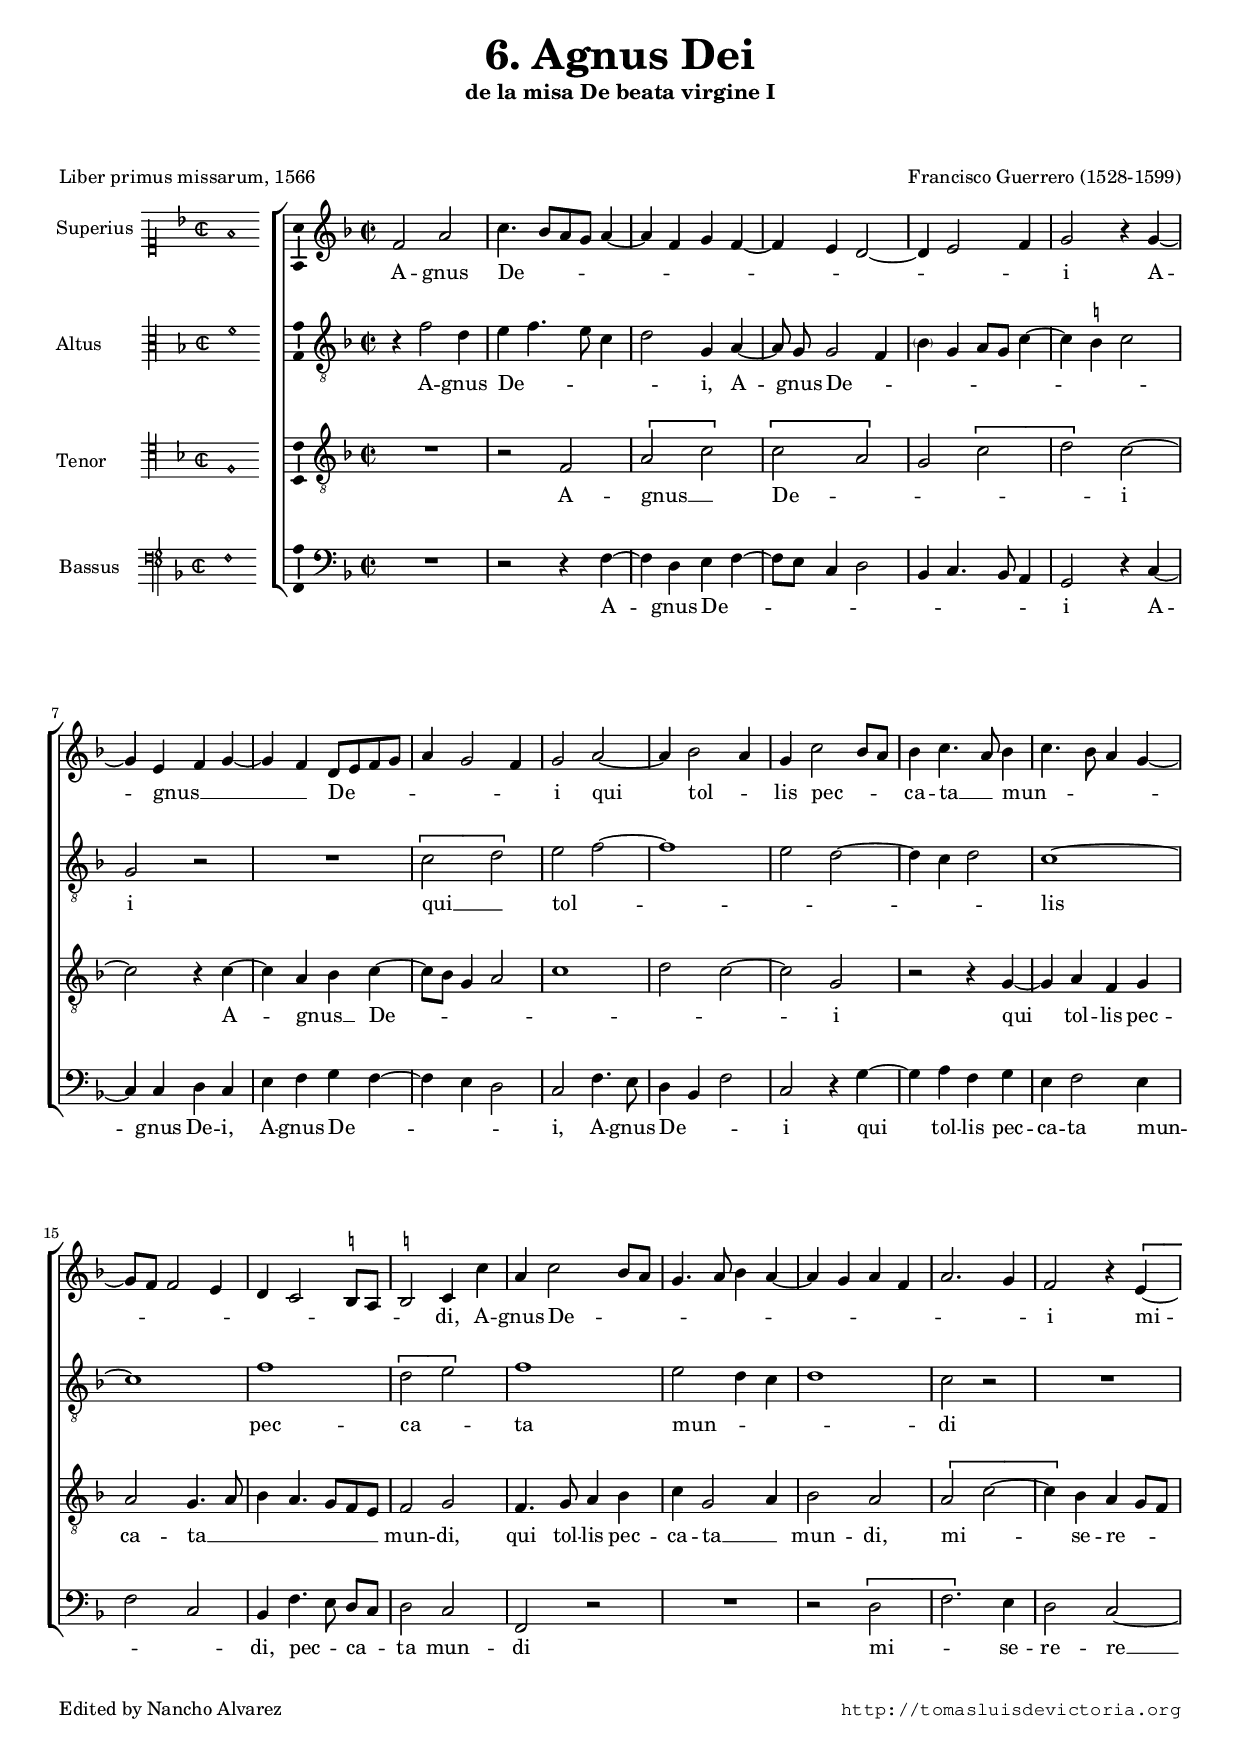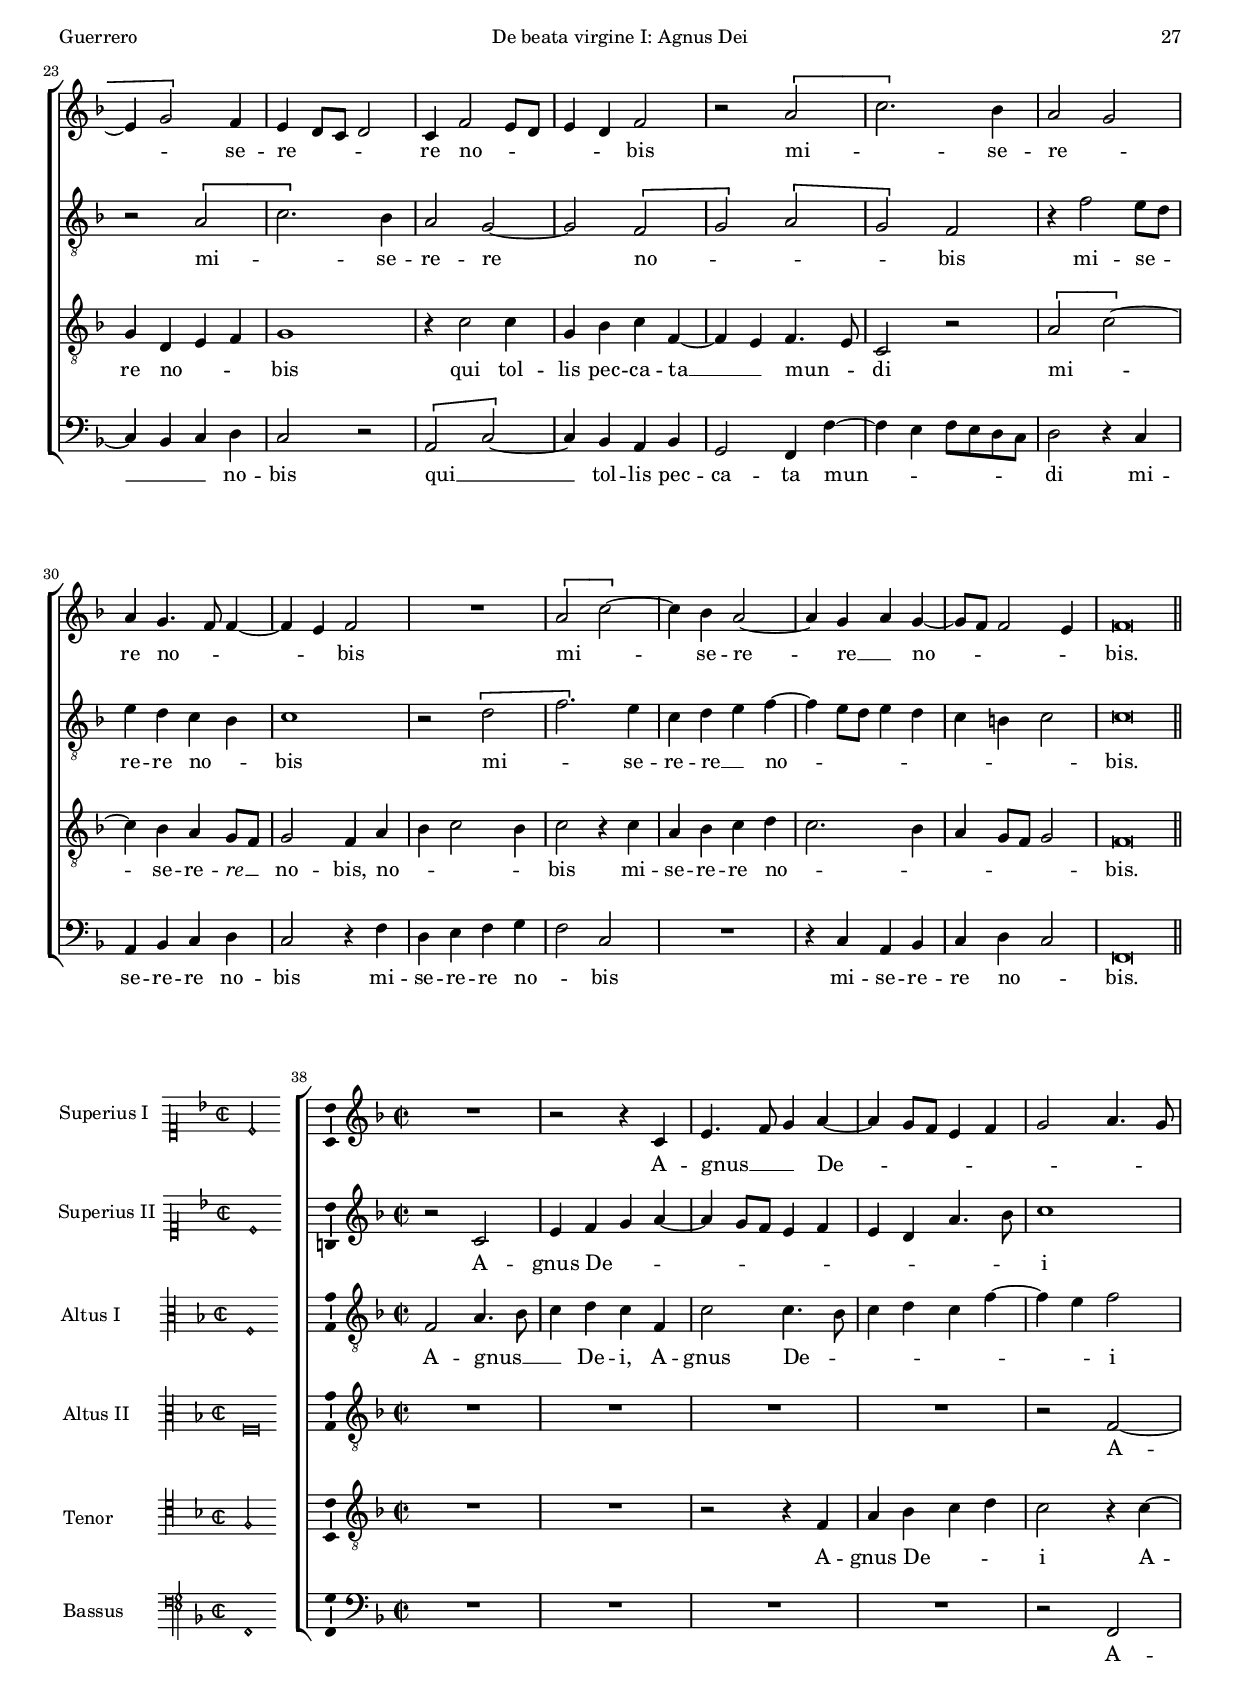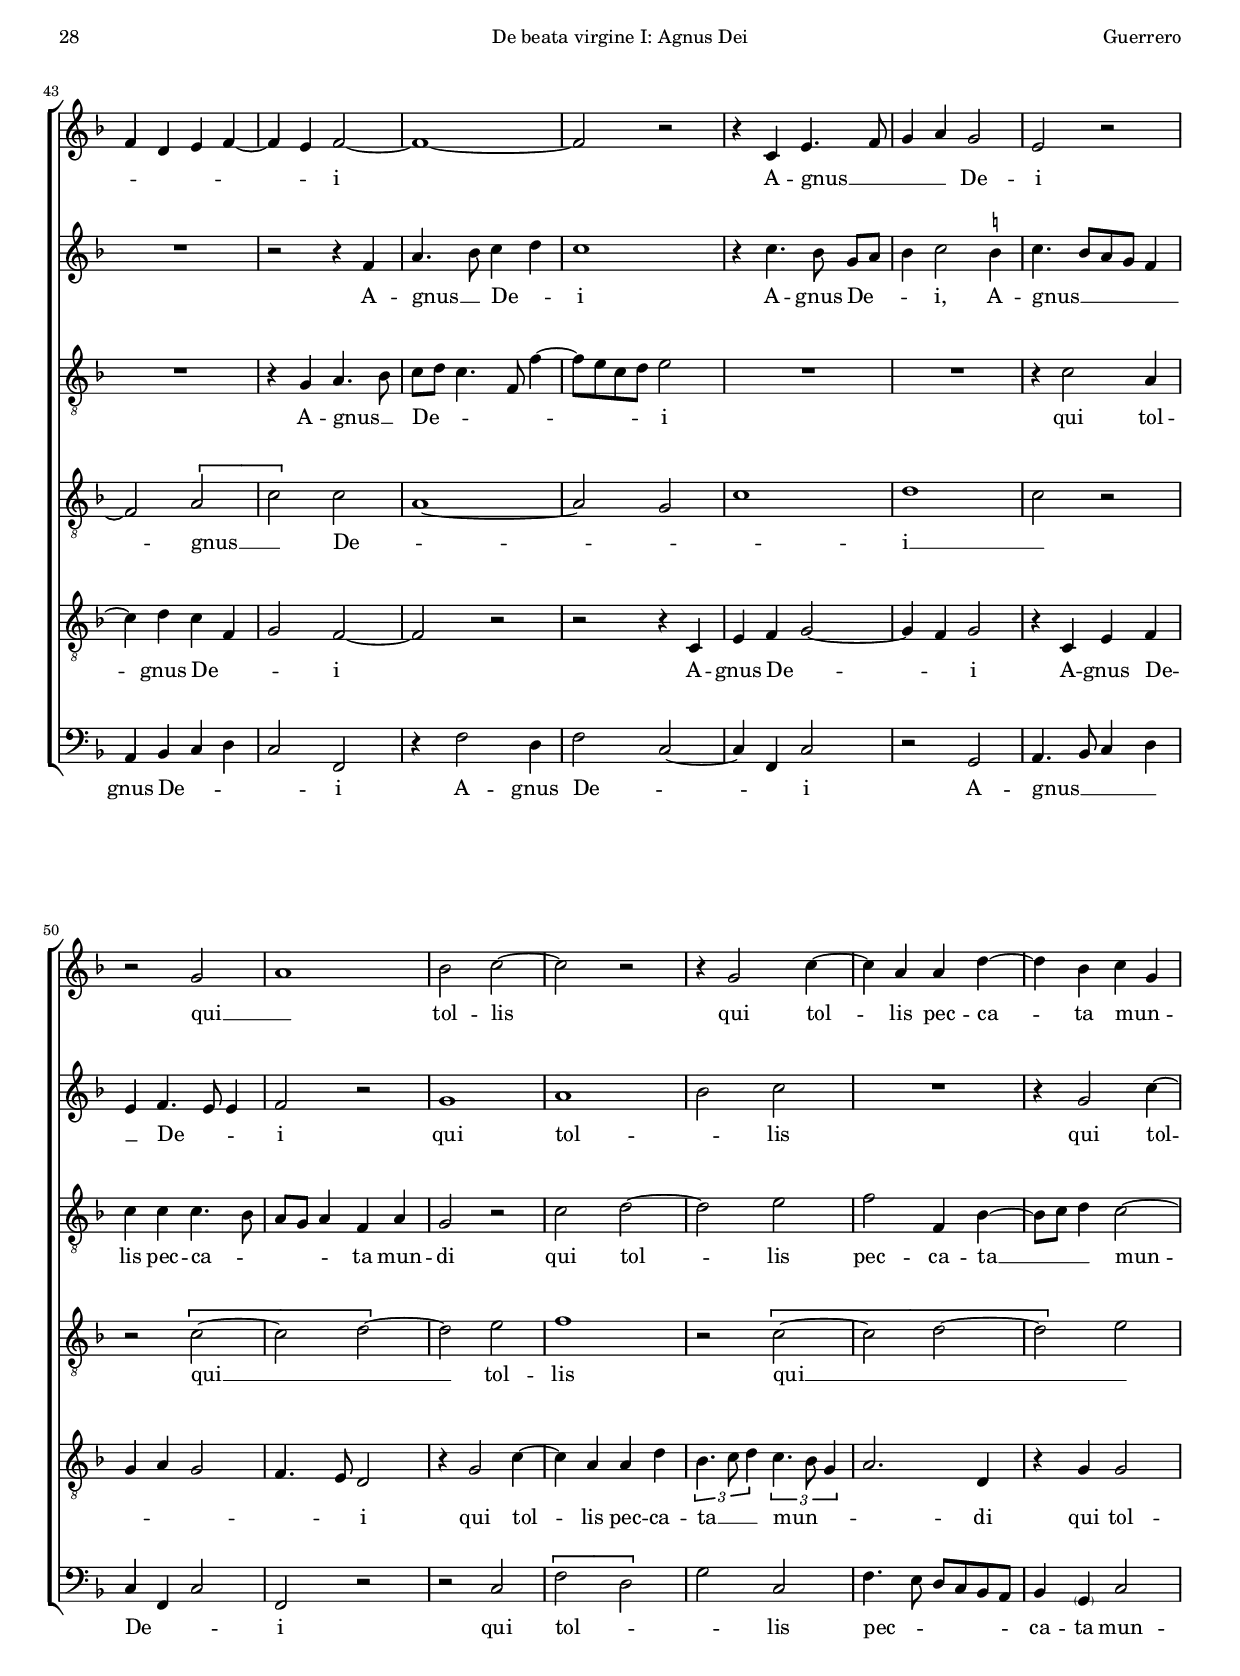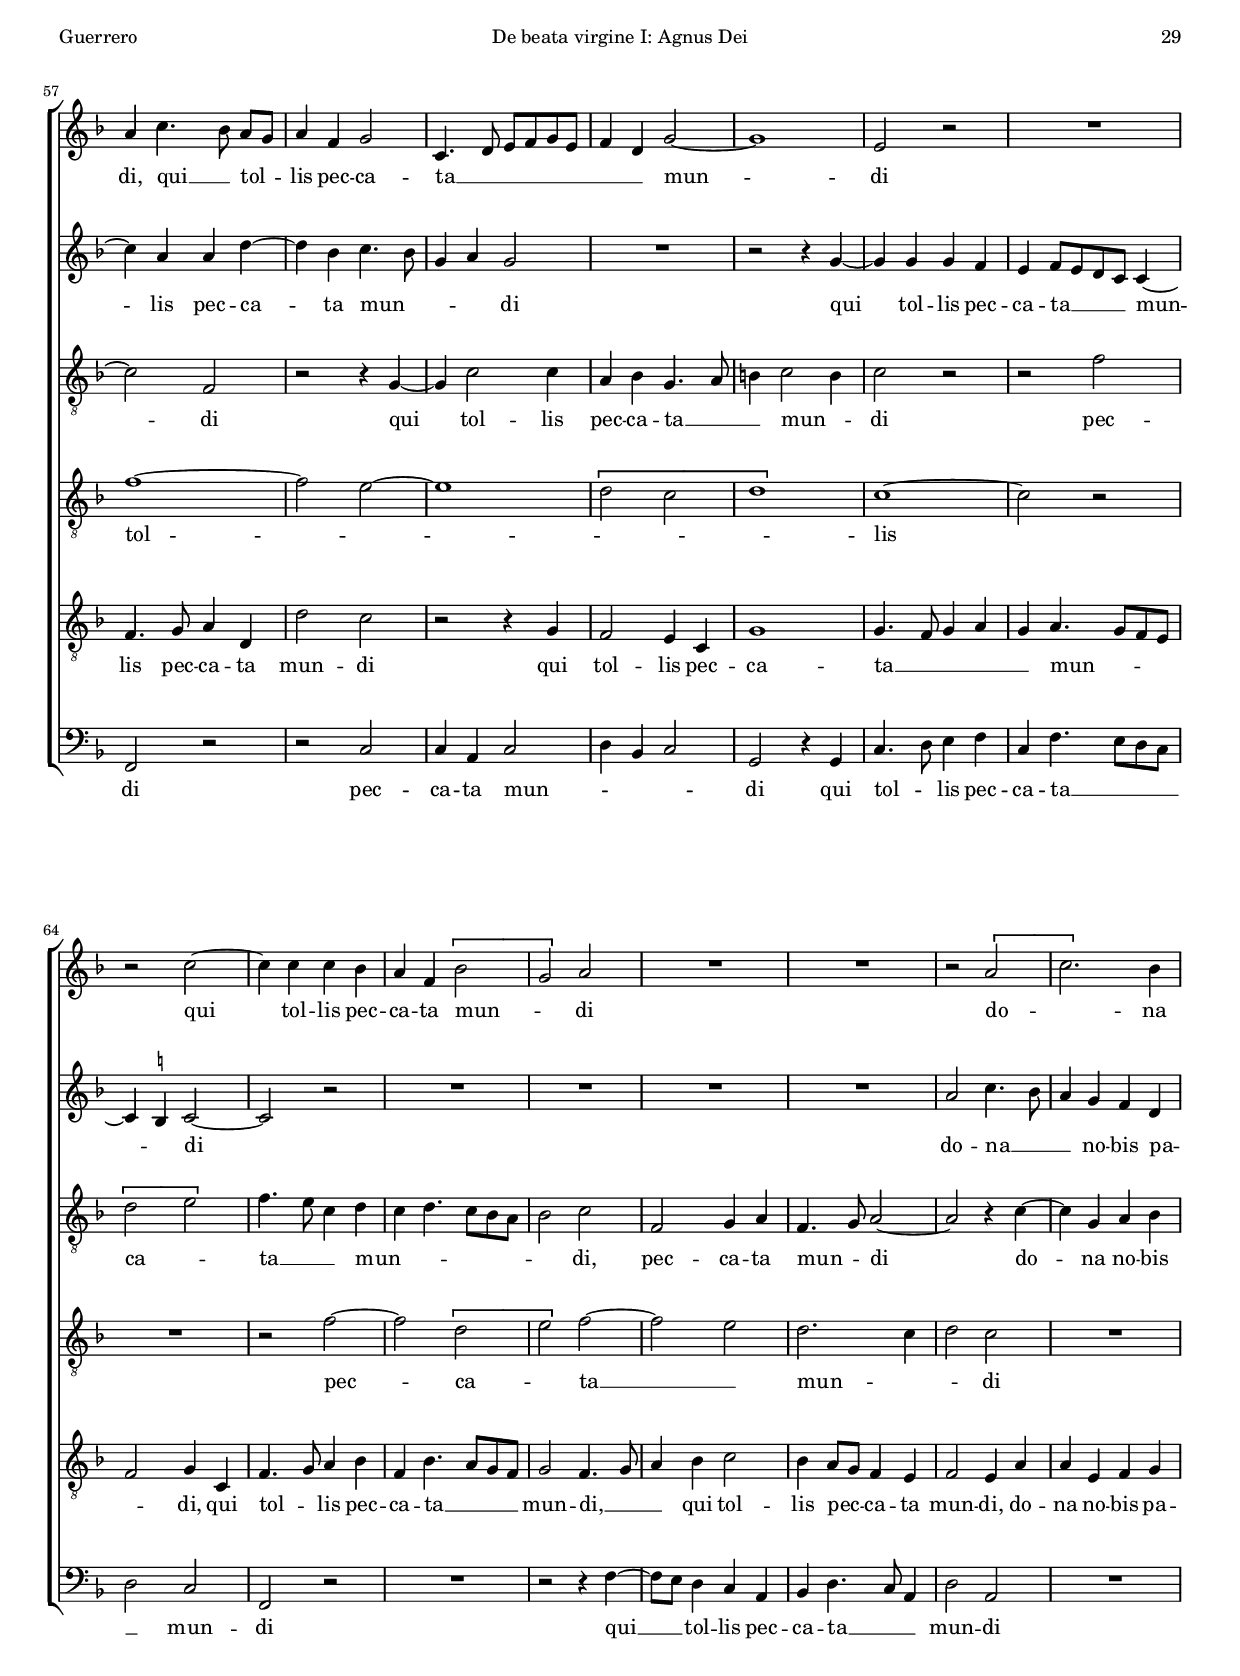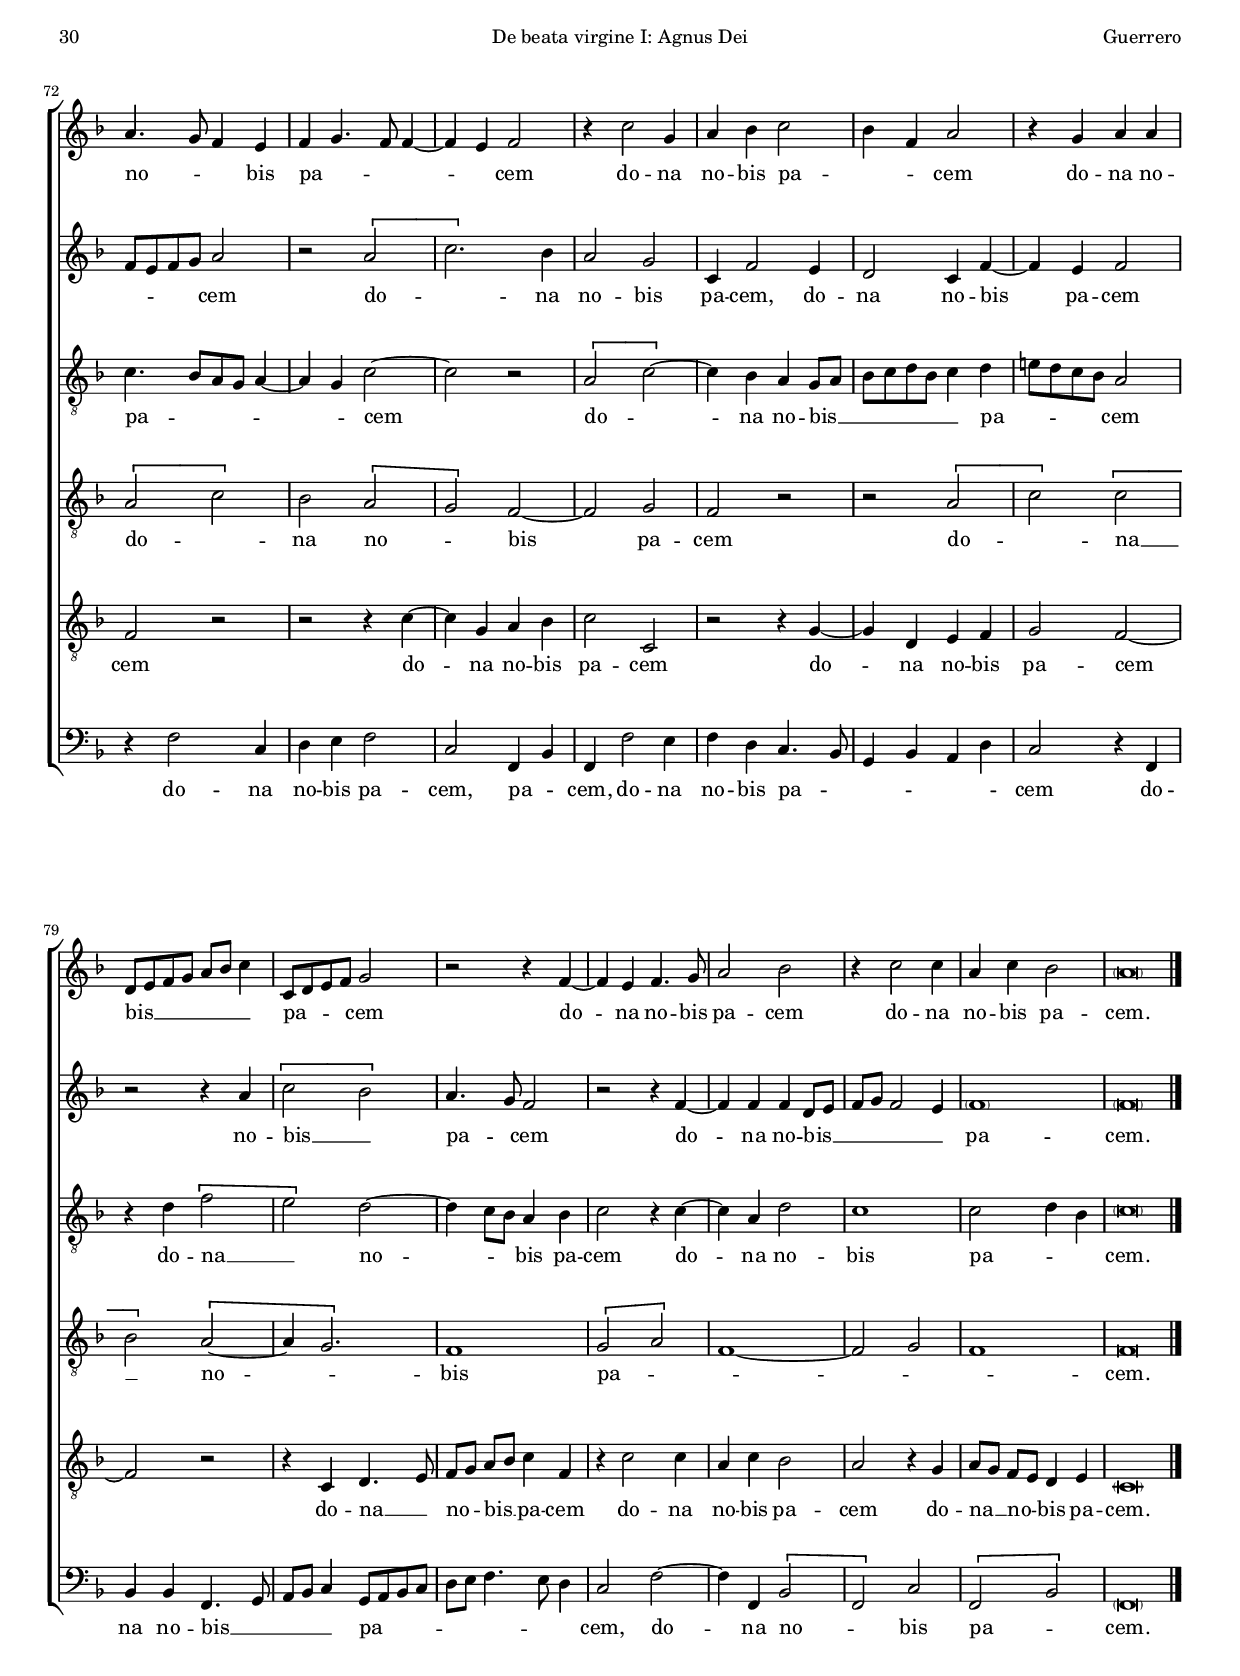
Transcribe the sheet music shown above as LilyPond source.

\version "2.18.0"

#(set-default-paper-size "a4")
#(set-global-staff-size 16.35)
#(ly:set-option 'point-and-click #f)
%mobile -s13.5 -i3.0

italicas=\override LyricText.font-shape = #'italic
rectas=\override LyricText.font-shape = #'upright
ss=\once \set suggestAccidentals = ##t
incipitwidth = 20

htitle="De beata virgine I: Agnus Dei"
hcomposer="Guerrero"

\header {
	title=\markup{\fontsize #3 "6. Agnus Dei"}
	subtitle="de la misa De beata virgine I"
	subsubtitle=\markup{\null \vspace #2 }
	composer="Francisco Guerrero (1528-1599)"
        pdfauthor=\composer
	%opus="(-)"
	poet="Liber primus missarum, 1566"
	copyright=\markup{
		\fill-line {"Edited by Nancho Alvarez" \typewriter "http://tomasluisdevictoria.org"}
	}
%	tagline=""
}

global={\key f \major \time 2/2 \skip 1*37 \bar "||" }


cantus=\relative c'{
	f2 a
	c4. bes8[ a g] a4 ~
	a f g f ~
	f e d2 ~
	d4 e2 f4
	g2 r4 g ~
	g e f g ~
	g f d8 e f g
	a4 g2 f4
	g2 a ~
	a4 bes2 a4
	g4 c2 bes8 a
	bes4 c4. a8 bes4
	c4. bes8 a4 g ~
	g8 f f2 e4
	d4 c2 \ss b8a
	\ss b2 c4 c'
	a4 c2 bes8 a
	g4. a8 bes4 a ~
	a g a f
	a2. g4
	f2 r4 \[e ~
	e g2\] f4
	e4 d8 c d2
	c4 f2 e8 d
	e4 d f2
	r2 \[a
	c2.\] bes4
	a2 g
	a4 g4. f8 f4 ~
	f e f2
	R1
	\[a2 c2 ~ \]
	c4 bes4 a2 ~
	a4 g a g ~
	g8 f f2 e4
	f\breve*1/2
}

altus=\relative c'{
	r4 f2 d4
	e4 f4. e8 c4 
	d2 g,4 a ~
	a8 \noBeam g g2 f4
	\parenthesize bes g a8 g c4 ~
	c \ss b c2
	g r
	R1
	\[c2 d\]
	e2 f ~
	f1
	e2 d ~
	d4 c d2
	c1 ~
	c
	f1
	\[d2 e\]
	f1
	e2 d4 c
	d1
	c2 r
	R1
	r2 \[a
	c2.\] bes4
	a2 g ~
	g \[f
	g\] \[a
	g\] f
	r4 f'2 e8 d
	e4 d c bes
	c1
	r2 \[d
	f2.\] e4
	c4 d e f ~
	f e8 d e4 d 
	c b c2
	c\breve*1/2
}

tenor=\relative c{
	R1
	r2 f
	\[a c\]
	\[c a\]
	g \[c
	d\] c ~
	c r4 c ~
	c a bes c ~
	c8 bes g4 a2
	c1
	d2 c ~
	c g
	r2 r4 g ~
	g a f g
	a2 g4. a8
	bes4 a4. g8 f e
	f2 g
	f4. g8 a4 bes
	c4 g2 a4
	bes2 a
	\[a c ~
	c4\] bes a4 g8 f
	g4 d e f
	g1
	r4 c2 c4
	g bes c f, ~
	f e f4. e8
	c2 r
	\[a'2 c ~ \]
	c4 bes a g8 f
	g2 f4 a
	bes4 c2 bes4
	c2 r4 c
	a bes c d
	c2. bes4 
	a4 g8 f g2
	f\breve*1/2
}

bassus=\relative c{
	R1
	r2 r4 f ~
	f d e f ~
	f8 e c4 d2
	bes4 c4. bes8 a4
	g2 r4 c ~
	c c d c
	e f g f ~
	f e d2
	c2 f4. e8 
	d4 bes f'2
	c2 r4 g' ~
	g a f g
	e4 f2 e4
	f2 c
	bes4 f'4. e8 d[ c]
	d2 c
	f, r
	R1
	r2 \[d'
	f2.\] e4
	d2 c ~
	c4 bes c d
	c2 r
	\[a2 c ~ \]
	c4 bes a bes
	g2 f4 f' ~
	f4 e f8 e d c
	d2 r4 c
	a bes c d
	c2 r4 f
	d e f g
	f2 c
	R1
	r4 c a bes 
	c d c2
	f,\breve*1/2
}

textocantus=\lyricmode{
A -- gnus De -- _ _ _ _ _ _ _ _ _ _ _ i
A -- gnus __ _ _ _ De -- _ _ _ _ _ _ i
qui tol -- _ lis pec -- _ _ ca -- ta __ _ mun -- _ _ _ _ _ _ _ _ _ _ _ _ di,
A -- gnus De -- _ _ _ _ _ _ _ _ _ _ _ i
mi -- _ se -- re -- _ _ _ re no -- _ _ _ _ bis
mi -- _ se -- re -- _ re no -- _ _ _ bis
mi -- _ se -- re -- re __ _ no -- _ _ _ bis.
}

textoaltus=\lyricmode{
A -- gnus De -- _ _ _ _ i,
A -- gnus De -- _ _ _ _ _ _ _ _ i
qui __ _ tol -- _ _ _ _ _ lis
pec -- ca -- _ ta mun -- _ _ _ di
mi -- _ se -- re -- re no -- _ _ _ bis
mi -- se -- _ re -- re no -- _ bis
mi -- _ se -- re -- re __ _ no -- _ _ _ _ _ _ _ bis.
}

textotenor=\lyricmode{
A -- gnus __ _ De -- _ _ _ _ i
A -- gnus __ _ De -- _ _ _ _ _ _ i
qui tol -- lis pec -- ca -- ta __ _ _ _ _ _ _ mun -- di,
qui tol -- lis pec -- ca -- ta __ _ mun -- di,
mi -- _ se -- re -- _ _ re no -- _ _ bis
qui tol -- lis pec -- ca -- ta __ _ mun -- _ di
mi -- _ se -- re -- \italicas re __ _ \rectas no -- bis,
no -- _ _ _ bis
mi -- se -- re -- re no -- _ _ _ _ _ _ bis.
}

textobassus=\lyricmode{
A -- gnus De -- _ _ _ _ _ _ _ _ i
A -- gnus De -- i,
A -- gnus De -- _ _ _ i,
A -- gnus De -- _ _ i
qui tol -- lis pec -- ca -- ta mun -- _ _ di,
pec -- _ ca -- _ ta mun -- di
mi -- _ se -- re -- re __ _ _ no -- bis
qui __ _ tol -- lis pec -- ca -- ta mun -- _ _ _ _ _ di
mi -- se -- re -- re no -- bis
mi -- se -- re -- re no -- _ bis
mi -- se -- re -- re no -- _ bis.
}

incipitcantus=\markup{
	\score{
		{ 
		\set Staff.instrumentName="Superius "
		\override NoteHead.style = #'neomensural
		\override Rest.style = #'neomensural
		\override Staff.TimeSignature.style = #'neomensural
		\cadenzaOn 
		\clef "petrucci-c1"
		\key f \major
		\time 2/2
		f'1
		} 
	\layout {
		\context {\Voice
			\remove Ligature_bracket_engraver
			\consists Mensural_ligature_engraver
		}
		line-width=\incipitwidth
		indent = 0
	}
	}
}


incipitaltus=\markup{
	\score{
		{ 
		\set Staff.instrumentName="Altus       "
		\override NoteHead.style = #'neomensural
		\override Rest.style = #'neomensural
		\override Staff.TimeSignature.style = #'neomensural
		\cadenzaOn 
		\clef "petrucci-c3"
		\key f \major
		\time 2/2
		f'1
		} 
	\layout {
		\context {\Voice
			\remove Ligature_bracket_engraver
			\consists Mensural_ligature_engraver
		}
		line-width=\incipitwidth
		indent = 0
	}
	}
}

incipittenor=\markup{
	\score{
		{ 
		\set Staff.instrumentName="Tenor      "
		\override NoteHead.style = #'neomensural 
		\override Rest.style = #'neomensural
		\override Staff.TimeSignature.style = #'neomensural
		\cadenzaOn 
		\clef "petrucci-c4"
		\key f \major
		\time 2/2
		f1
		} 
	\layout {
		\context {\Voice
			\remove Ligature_bracket_engraver
			\consists Mensural_ligature_engraver
		}
		line-width=\incipitwidth
		indent=0
	}
	}
}

incipitbassus=\markup{
	\score{
		{ 
		\set Staff.instrumentName="Bassus   "
		\override NoteHead.style = #'neomensural 
		\override Rest.style = #'neomensural
		\override Staff.TimeSignature.style = #'neomensural
		\cadenzaOn 
		\clef "petrucci-f4"
		\key f \major
		\time 2/2
		f1
		} 
	\layout {
		\context {\Voice
			\remove Ligature_bracket_engraver
			\consists Mensural_ligature_engraver
		}
		line-width=\incipitwidth
		indent=0
	}
	}
}



\score {\transpose c' c'{
\new ChoirStaff<<

	\new Staff <<\global
	\new Voice="v1" {
		\set Staff.instrumentName=\incipitcantus
		\clef "treble"
		\cantus }
	\new Lyrics \lyricsto "v1" {\textocantus }
	>>

	\new Staff <<\global
	\new Voice="v2" {
		\set Staff.instrumentName=\incipitaltus
		\clef "G_8"
		\altus }
	\new Lyrics \lyricsto "v2" {\textoaltus }
	>>
	
	\new Staff <<\global
	\new Voice="v3" {
		\set Staff.instrumentName=\incipittenor
		\clef "G_8"
		\tenor }
	\new Lyrics \lyricsto "v3" {\textotenor }
	>>

	\new Staff <<\global
	\new Voice="v4" {
		\set Staff.instrumentName=\incipitbassus
		\clef "bass"
		\bassus }
	\new Lyrics \lyricsto "v4" {\textobassus }
	>>
	
>>

	}%transpose

\layout{ 
	\context {\Lyrics 
		\override VerticalAxisGroup.minimum-Y-extent = #'(-0.0 . 0.0) 
		%\override LyricText.font-size = #1.2
		\override LyricHyphen.minimum-distance = #0.33
	}
	\context {\Score 
		\override BarNumber.padding = #2 
	}
	\context {\Voice 
		%melismaBusyProperties = #'() 
	}
	%\context { \Staff \RemoveEmptyStaves }
	\context {\Staff 
		\override VerticalAxisGroup.staff-staff-spacing =
			#'((basic-distance . 12) (minimum-distance . 0) (padding . 1))
		\consists Ambitus_engraver 
		\override LigatureBracket.padding = #1
	}
}

%\midi {}

}

%%%%%%%%%%%%%%%%%%%%%%%%%%%%%%%%%%%%%%%%%%%%%%%%%%%%%%%%%%


global={\key f \major \time 2/2 \skip 1*49 \bar "|." }


cantus=\relative c'{
	\set Score.currentBarNumber = #38 \bar ""
	R1
	r2 r4 c 
	e4. f8 g4 a ~
	a g8 f e4 f
	g2 a4. g8 
	f4 d e f ~
	f e f2 ~
	f1 ~
	f2 r
	r4 c e4. f8
	g4 a g2
	e r
	r g
	a1
	bes2 c ~
	c r
	r4 g2 c4 ~
	c4 a a d ~
	d bes c g
	a4 c4. bes8 a[ g]
	a4 f g2
	c,4. d8 e f g e
	f4 d g2 ~
	g1
	e2 r
	R1
	r2 c' ~
	c4 c c bes
	a f \[bes2
	g\] a
	R1*2
	r2 \[a
	c2.\] bes4
	a4. g8 f4 e
	f4 g4. f8 f4 ~
	f e f2
	r4 c'2 g4
	a bes c2
	bes4 f a2
	r4 g a a
	d,8 e f g a bes c4
	c,8 d e f g2
	r2 r4 f ~
	f e f4. g8
	a2 bes
	r4 c2 c4
	a c bes2
	\parenthesize a\breve*1/2
}

cantusdos=\relative c'{
	r2 c
	e4 f g a ~
	a g8 f e4 f
	e d a'4. bes8
	c1
	R1
	r2 r4 f,
	a4. bes8 c4 d
	c1
	r4 c4. bes8 g[ a]
	bes4 c2 \ss b4
	c4. bes8[ a g] f4
	e4 f4. e8 e4
	f2 r
	g1
	a
	bes2 c
	R1
	r4 g2 c4 ~
	c4 a a d ~
	d bes c4. bes8 
	g4 a g2
	R1
	r2 r4 g ~
	g g g f
	e f8[ e d c] c4 ~
	c \ss b c2 ~
	c r
	R1*4
	a'2 c4. bes8
	a4 g f d
	f8 e f g a2
	r2 \[a
	c2.\] bes4
	a2 g
	c,4 f2 e4
	d2 c4 f ~
	f e f2
	r2 r4 a
	\[c2 bes\]
	a4. g8 f2
	r2 r4 f ~
	f f f d8 e 
	f g f2 e4
	\parenthesize f1
	\parenthesize f\breve*1/2
}

altus=\relative c{
	f2 a4. bes8
	c4 d c f,
	c'2 c4. bes8
	c4 d c f ~
	f4 e f2
	R1
	r4 g, a4. bes8
	c d c4. f,8 f'4 ~
	f8 e c d e2
	R1*2
	r4 c2 a4
	c c c4. bes8
	a g a4 f a
	g2 r
	c d ~
	d e
	f f,4 bes ~
	bes8 c d4 c2 ~
	c2 f,
	r2 r4 g ~
	g c2 c4
	a bes g4. a8
	b4 c2 b4
	c2 r
	r f
	\[d e\]
	f4. e8 c4 d
	c d4. c8 bes a
	bes2 c
	f,2 g4 a
	f4. g8 a2 ~
	a r4 c ~
	c g a bes
	c4. bes8[ a g] a4 ~
	a g c2 ~
	c r
	\[a2 c ~ \]
	c4 bes a g8 a
	bes8 c d bes c4 d
	e!8 d c bes a2
	r4 d \[f2
	e\] d ~
	d4 c8 bes a4 bes
	c2 r4 c ~
	c a d2
	c1
	c2 d4 bes
	\parenthesize c\breve*1/2
}

altusdos=\relative c{
	R1*4
	r2 f ~
	f \[a 
	c\] c
	a1 ~
	a2 g
	c1
	d 
	c2 r
	r \[ c ~
	c d ~ \]
	d e
	f1 
	r2 \[c ~
	c d ~ 
	d\] e
	f1 ~
	f2 e ~
	e1
	\[d2 c
	d1\]
	c1 ~
	c2 r
	R1
	r2 f ~
	f \[d
	e\] f ~
	f e
	d2. c4 
	d2 c
	R1
	\[a2 c\]
	bes \[a
	g\] f ~
	f g
	f r
	r2 \[a 
	c\] \[c
	bes\] \[a ~
	a4 g2.\]
	f1
	\[g2 a\]
	f1 ~
	f2 g
	f1
	f\breve*1/2
}

tenor=\relative c{
	R1*2
	r2 r4 f
	a bes c d
	c2 r4 c ~
	c d c f,
	g2 f ~
	f r
	r r4 c
	e4 f g2 ~
	g4 f g2
	r4 c, e f 
	g a g2
	f4. e8 d2
	r4 g2 c4 ~
	c a a d
	\tuplet 3/2{bes4. c8 d4} \tuplet 3/2{c4. bes8 g4}
	a2. d,4
	r4 g g2
	f4. g8 a4 d,
	d'2 c
	r2 r4 g
	f2 e4 c
	g'1
	g4. f8 g4 a
	g4 a4. g8 f e
	f2 g4 c,
	f4. g8 a4 bes
	f bes4. a8 g f
	g2 f4. g8
	a4 bes c2
	bes4 a8 g f4 e
	f2 e4 a
	a e f g
	f2 r
	r2 r4 c' ~
	c g a bes
	c2 c,
	r2 r4 g' ~
	g4 d e f
	g2 f ~
	f r
	r4 c d4. e8
	f8[ g] a[ bes] c4 f,
	r4 c'2 c4
	a c bes2
	a2 r4 g
	a8[ g] f[ e] d4 e
	\parenthesize c\breve*1/2
}

bassus=\relative c,{
	R1*4
	r2 f
	a4 bes c d
	c2 f,
	r4 f'2 d4 
	f2 c ~
	c4 f, c'2
	r2 g
	a4. bes8 c4 d
	c4 f, c'2
	f,2 r
	r c' 
	\[f d\]
	g c,
	f4. e8 d c bes a
	bes4 \parenthesize g c2
	f,2 r
	r c'
	c4 a c2
	d4 bes c2
	g r4 g
	c4. d8 e4 f
	c f4. e8 d c
	d2 c 
	f,2 r
	R1
	r2 r4 f' ~
	f8 e d4 c a
	bes d4. c8 a4
	d2 a
	R1
	r4 f'2 c4
	d e f2
	c f,4 bes
	f f'2 e4
	f d c4. bes8
	g4 bes a d
	c2 r4 f,
	bes bes f4. g8
	a bes c4 g8 a bes c
	d e f4. e8 d4
	c2 f2 ~
	f4 f, \[bes2
	f\] c'
	\[f, bes\]
	\parenthesize f\breve*1/2
}

textocantus=\lyricmode{
A -- gnus __ _ _ De -- _ _ _ _ _ _ _ _ _ _ _ _ i
A -- gnus __ _ _ _ De -- i
qui __ _ tol -- lis
qui tol -- lis pec -- ca -- ta mun -- _ di,
qui __ _ tol -- _ lis pec -- ca -- ta __ _ _ _ _ _ _ _ mun -- di
qui tol -- lis pec -- ca -- ta mun -- _ di
do -- _ na no -- _ _ bis pa -- _ _ _ _ cem
do -- na no -- bis pa -- _ _ cem
do -- na no -- bis __ _ _ _ _ _ _ pa -- _ _ _ cem
do -- na no -- bis pa -- cem
do -- na no -- bis pa -- cem.
}

textocantusdos=\lyricmode{
A -- gnus De -- _ _ _ _ _ _ _ _ _ _ i
A -- gnus __ _ De -- _ i
A -- gnus De -- _ _ i,
A -- gnus __ _ _ _ _ _ De -- _ _ i
qui tol -- _ lis
qui tol -- lis pec -- ca -- ta mun -- _ _ _ di
qui tol -- lis pec -- ca -- ta __ _ _ _ mun -- _ di
do -- na __ _ _ no -- bis pa -- _ _ _ _ cem
do -- _ na no -- bis pa -- cem,
do -- na no -- bis pa -- cem
no -- bis __ _ pa -- _ cem
do -- na no -- bis __ _ _ _ _ _ pa -- cem.
}

textoaltus=\lyricmode{
A -- gnus __ _ _ De -- i,
A -- gnus De -- _ _ _ _ _ _ i
A -- gnus __ _ De -- _ _ _ _ _ _ _ i
qui tol -- lis pec -- ca -- _ _ _ _ ta mun -- di
qui tol -- lis pec -- ca -- ta __ _ _ mun -- di
qui tol -- lis pec -- ca -- ta __ _ _ mun -- _ di
pec -- ca -- _ ta __ _ _ mun -- _ _ _ _ _ _ di,
pec -- ca -- ta mun -- _ di
do -- na no -- bis pa -- _ _ _ _ _ cem
do -- _ na no -- bis __ _ _ _ _ _ _ pa -- _ _ _ _ cem
do -- na __ _ no -- _ _ bis pa -- cem
do -- na no -- bis pa -- _ _ cem.
}

textoaltusdos=\lyricmode{
A -- gnus __ _ De -- _ _ _ i __ _ 
qui __ _ tol -- lis
qui __ _ _ tol -- _ _ _ _ lis
pec -- ca -- _ ta __ _ mun -- _ _ di
do -- _ na no -- _ bis pa -- cem
do -- _ na __ _ no -- _ bis
pa -- _ _ _ _ cem.
}

textotenor=\lyricmode{
A -- gnus De -- _ _ i
A -- gnus De -- _ _ i
A -- gnus De -- _ _ i
A -- gnus De -- _ _ _ _ _ i
qui tol -- lis pec -- ca -- ta __ _ _ mun -- _ _ _ di
qui tol -- lis pec -- ca -- ta mun -- di
qui tol -- lis pec -- ca -- ta __ _ _ _ _ mun -- _ _ _ _ di,
qui tol -- _ lis pec -- ca -- ta __ _ _ _ mun -- di, __ _ _ 
qui tol -- lis pec -- _ ca -- ta mun -- di,
do -- na no -- bis pa -- cem
do -- na no -- bis pa -- cem
do -- na no -- bis pa -- cem
do -- na __ _ no -- _ bis __ _ pa -- cem
do -- na no -- bis pa -- cem
do -- na __ _ no -- _ bis pa -- cem.
}

textobassus=\lyricmode{
A -- gnus De -- _ _ _ i
A -- gnus De -- _ _ i
A -- gnus __ _ _ _ De -- _ _ i
qui tol -- _ _ lis pec -- _ _ _ _ _ ca -- ta mun -- di
pec -- ca -- ta mun -- _ _ _ di
qui tol -- _ lis pec -- ca -- ta __ _ _ _ _ mun -- di
qui __ _ tol -- lis pec -- ca -- ta __ _ _ mun -- di
do -- na no -- bis pa -- cem,
pa -- _ cem,
do -- na no -- bis pa -- _ _ _ _ _ cem
do -- na no -- bis __ _ _ _ _ pa -- _ _ _ _ _ _ _ _ cem,
do -- na no -- _ bis pa -- _ cem.
}

%%%%%% ERROR %%%%%%%%%%%%%%%%%%%%
%  los incipit estan mal en la edicion del CSIC
%  creo que en la misa completa
%  habria que cotejar con el original
%%%%%%%%%%%%%%%%%%%%%%%%%%%%%%%%%%

incipitcantus=\markup{
	\score{
		{ 
		\set Staff.instrumentName="Superius I  "
		\override NoteHead.style = #'neomensural
		\override Rest.style = #'neomensural
		\override Staff.TimeSignature.style = #'neomensural
		\cadenzaOn 
		\clef "petrucci-c1"
		\key f \major
		\time 2/2
		c'2
		} 
	\layout {
		\context {\Voice
			\remove Ligature_bracket_engraver
			\consists Mensural_ligature_engraver
		}
		line-width=\incipitwidth
		indent = 0
	}
	}
}


incipitcantusdos=\markup{
	\score{
		{ 
		\set Staff.instrumentName="Superius II "
		\override NoteHead.style = #'neomensural
		\override Rest.style = #'neomensural
		\override Staff.TimeSignature.style = #'neomensural
		\cadenzaOn 
		\clef "petrucci-c1"
		\key f \major
		\time 2/2
		c'1
		} 
	\layout {
		\context {\Voice
			\remove Ligature_bracket_engraver
			\consists Mensural_ligature_engraver
		}
		line-width=\incipitwidth
		indent = 0
	}
	}
}


incipitaltus=\markup{
	\score{
		{ 
		\set Staff.instrumentName="Altus I       "
		\override NoteHead.style = #'neomensural
		\override Rest.style = #'neomensural
		\override Staff.TimeSignature.style = #'neomensural
		\cadenzaOn 
		\clef "petrucci-c3"
		\key f \major
		\time 2/2
		f1
		} 
	\layout {
		\context {\Voice
			\remove Ligature_bracket_engraver
			\consists Mensural_ligature_engraver
		}
		line-width=\incipitwidth
		indent = 0
	}
	}
}


incipitaltusdos=\markup{
	\score{
		{ 
		\set Staff.instrumentName="Altus II     "
		\override NoteHead.style = #'neomensural
		\override Rest.style = #'neomensural
		\override Staff.TimeSignature.style = #'neomensural
		\cadenzaOn 
		\clef "petrucci-c3"
		\key f \major
		\time 2/2
		f\breve
		} 
	\layout {
		\context {\Voice
			\remove Ligature_bracket_engraver
			\consists Mensural_ligature_engraver
		}
		line-width=\incipitwidth
		indent = 0
	}
	}
}

incipittenor=\markup{
	\score{
		{ 
		\set Staff.instrumentName="Tenor        "
		\override NoteHead.style = #'neomensural 
		\override Rest.style = #'neomensural
		\override Staff.TimeSignature.style = #'neomensural
		\cadenzaOn 
		\clef "petrucci-c4"
		\key f \major
		\time 2/2
		f2
		} 
	\layout {
		\context {\Voice
			\remove Ligature_bracket_engraver
			\consists Mensural_ligature_engraver
		}
		line-width=\incipitwidth
		indent=0
	}
	}
}

incipitbassus=\markup{
	\score{
		{ 
		\set Staff.instrumentName="Bassus      "
		\override NoteHead.style = #'neomensural 
		\override Rest.style = #'neomensural
		\override Staff.TimeSignature.style = #'neomensural
		\cadenzaOn 
		\clef "petrucci-f4"
		\key f \major
		\time 2/2
		f,1
		} 
	\layout {
		\context {\Voice
			\remove Ligature_bracket_engraver
			\consists Mensural_ligature_engraver
		}
		line-width=\incipitwidth
		indent=0
	}
	}
}



\score {\transpose c' c'{
\new ChoirStaff<<

	\new Staff <<\global
	\new Voice="v1" {
		\set Staff.instrumentName=\incipitcantus
		\clef "treble"
		\cantus }
	\new Lyrics \lyricsto "v1" {\textocantus }
	>>

	\new Staff <<\global
	\new Voice="v5" {
		\set Staff.instrumentName=\incipitcantusdos
		\clef "treble"
		\cantusdos }
	\new Lyrics \lyricsto "v5" {\textocantusdos }
	>>

	\new Staff <<\global
	\new Voice="v2" {
		\set Staff.instrumentName=\incipitaltus
		\clef "G_8"
		\altus }
	\new Lyrics \lyricsto "v2" {\textoaltus }
	>>
	
	\new Staff <<\global
	\new Voice="v6" {
		\set Staff.instrumentName=\incipitaltusdos
		\clef "G_8"
		\altusdos }
	\new Lyrics \lyricsto "v6" {\textoaltusdos }
	>>
	
	\new Staff <<\global
	\new Voice="v3" {
		\set Staff.instrumentName=\incipittenor
		\clef "G_8"
		\tenor }
	\new Lyrics \lyricsto "v3" {\textotenor }
	>>

	\new Staff <<\global
	\new Voice="v4" {
		\set Staff.instrumentName=\incipitbassus
		\clef "bass"
		\bassus }
	\new Lyrics \lyricsto "v4" {\textobassus }
	>>
	
>>

	}%transpose

\layout{ 
        indent = 4.2\cm
        %tablet indent = 3.5\cm
	\context {\Lyrics 
		\override VerticalAxisGroup.staff-affinity = #UP
		\override VerticalAxisGroup.nonstaff-relatedstaff-spacing =
			#'((basic-distance . 0) (minimum-distance . 0) (padding . 1))
		\override LyricText.font-size = #1.2
		\override LyricHyphen.minimum-distance = #0.5
	}
	\context {\Score 
		tempoHideNote = ##t
		\override BarNumber.padding = #2 
	}
	\context {\Voice 
		%melismaBusyProperties = #'()
		%autoBeaming = ##f
	}
	\context {\Staff 
                %\RemoveEmptyStaves
                %\override VerticalAxisGroup.remove-first = ##t
		\override VerticalAxisGroup.staff-staff-spacing =
			#'((basic-distance . 11) (minimum-distance . 0) (padding . 1))
		\consists Ambitus_engraver 
		\override LigatureBracket.padding = #1
	}
}

%\midi { \mtempo }

}


\paper{
	evenHeaderMarkup=\markup  \fill-line { \fromproperty #'page:page-number-string \htitle \hcomposer }
	oddHeaderMarkup= \markup  \fill-line { \on-the-fly #not-first-page \hcomposer \on-the-fly #not-first-page \htitle \on-the-fly #not-first-page \fromproperty #'page:page-number-string }
	%system-count=20
	%page-count = 8
	ragged-last-bottom = ##f
	indent=3.8\cm
	score-system-spacing =
	#'((basic-distance . 20) (minimum-distance . 0) (padding . 5))
	system-system-spacing =
	#'((basic-distance . 20) (minimum-distance . 0) (padding . 5))
	top-system-spacing = % header
	#'((basic-distance . 9) (minimum-distance . 0) (padding . 0))
	last-bottom-spacing = % footer
	#'((basic-distance . 12) (minimum-distance . 0) (padding . 0))
	markup-system-spacing.padding = #1.5

first-page-number=26
oddHeaderMarkup=\markup \fill-line {\hcomposer \htitle \fromproperty #'page:page-number-string }
evenHeaderMarkup=\markup \fill-line {\on-the-fly #not-first-page \fromproperty #'page:page-number-string \on-the-fly #not-first-page \htitle \on-the-fly #not-first-page \hcomposer }
}